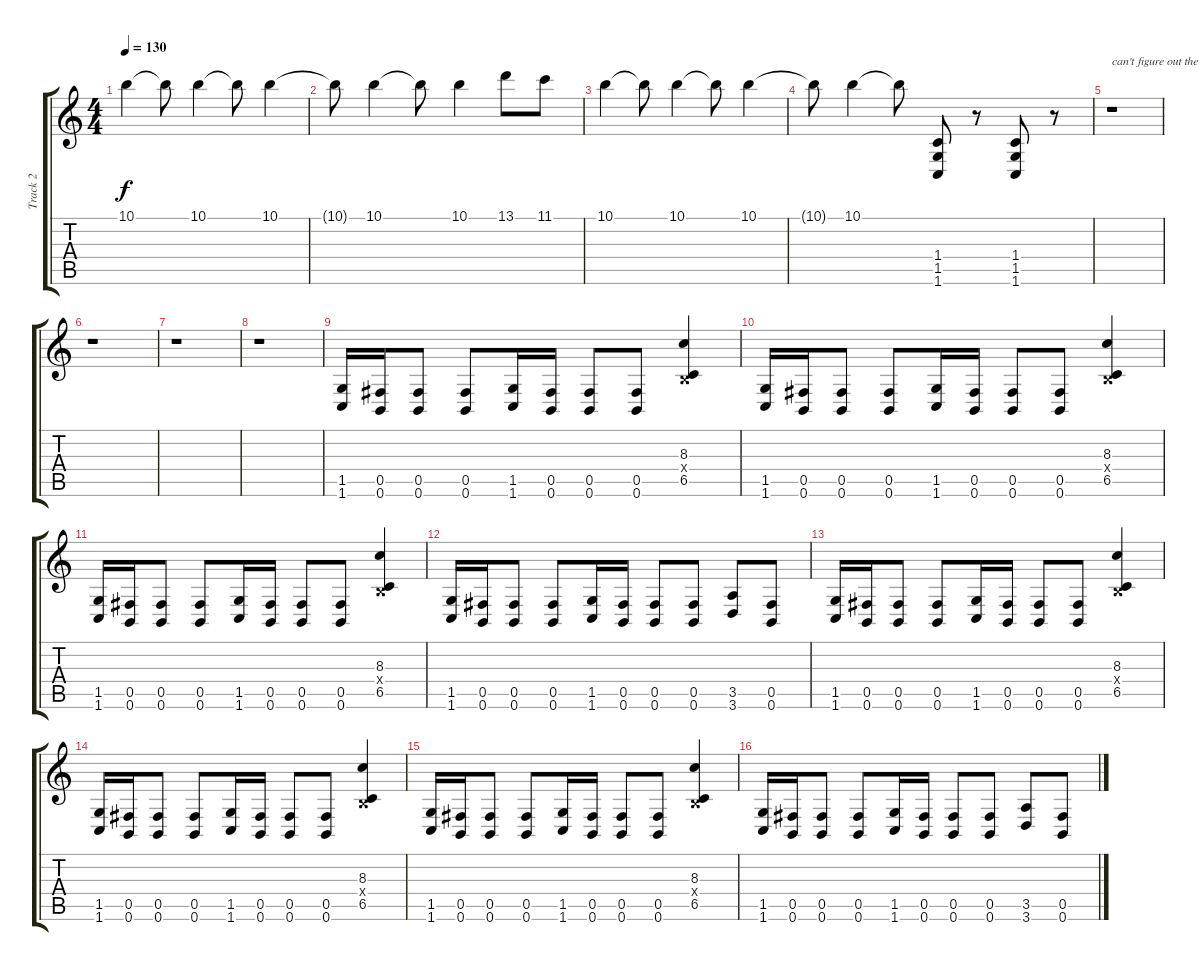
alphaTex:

\track ("Track 2" "Track 2") {instrument distortionguitar}
\staff {score tabs}
\tuning (Db4 Ab3 E3 B2 Gb2 B1) {hide}
\ts (4 4)
\tempo 130
\clef g2
\ks c
10.1.4{dy f} 10.1{t}.8 10.1.4 10.1{t}.8 10.1.4 |
10.1{t}.8 10.1.4 10.1{t}.8 10.1.4 13.1.8 11.1.8 |
10.1.4 10.1{t}.8 10.1.4 10.1{t}.8 10.1.4 |
10.1{t}.8 10.1.4 10.1{t}.8 (1.4 1.5 1.6).8 r.8 (1.4 1.5 1.6).8 r.8 |
r.1{txt "can't figure out the right note just yet"} |
r.1 |
r.1 |
r.1 |
(1.5 1.6).16 (0.5 0.6).16 (0.5 0.6).8 (0.5 0.6).8 (1.5 1.6).16 (0.5 0.6).16 (0.5 0.6).8 (0.5 0.6).8 (8.3 0.4{x} 6.5).4 |
(1.5 1.6).16 (0.5 0.6).16 (0.5 0.6).8 (0.5 0.6).8 (1.5 1.6).16 (0.5 0.6).16 (0.5 0.6).8 (0.5 0.6).8 (8.3 0.4{x} 6.5).4 |
(1.5 1.6).16 (0.5 0.6).16 (0.5 0.6).8 (0.5 0.6).8 (1.5 1.6).16 (0.5 0.6).16 (0.5 0.6).8 (0.5 0.6).8 (8.3 0.4{x} 6.5).4 |
(1.5 1.6).16 (0.5 0.6).16 (0.5 0.6).8 (0.5 0.6).8 (1.5 1.6).16 (0.5 0.6).16 (0.5 0.6).8 (0.5 0.6).8 (3.5 3.6).8 (0.5 0.6).8 |
(1.5 1.6).16 (0.5 0.6).16 (0.5 0.6).8 (0.5 0.6).8 (1.5 1.6).16 (0.5 0.6).16 (0.5 0.6).8 (0.5 0.6).8 (8.3 0.4{x} 6.5).4 |
(1.5 1.6).16 (0.5 0.6).16 (0.5 0.6).8 (0.5 0.6).8 (1.5 1.6).16 (0.5 0.6).16 (0.5 0.6).8 (0.5 0.6).8 (8.3 0.4{x} 6.5).4 |
(1.5 1.6).16 (0.5 0.6).16 (0.5 0.6).8 (0.5 0.6).8 (1.5 1.6).16 (0.5 0.6).16 (0.5 0.6).8 (0.5 0.6).8 (8.3 0.4{x} 6.5).4 |
(1.5 1.6).16 (0.5 0.6).16 (0.5 0.6).8 (0.5 0.6).8 (1.5 1.6).16 (0.5 0.6).16 (0.5 0.6).8 (0.5 0.6).8 (3.5 3.6).8 (0.5 0.6).8
